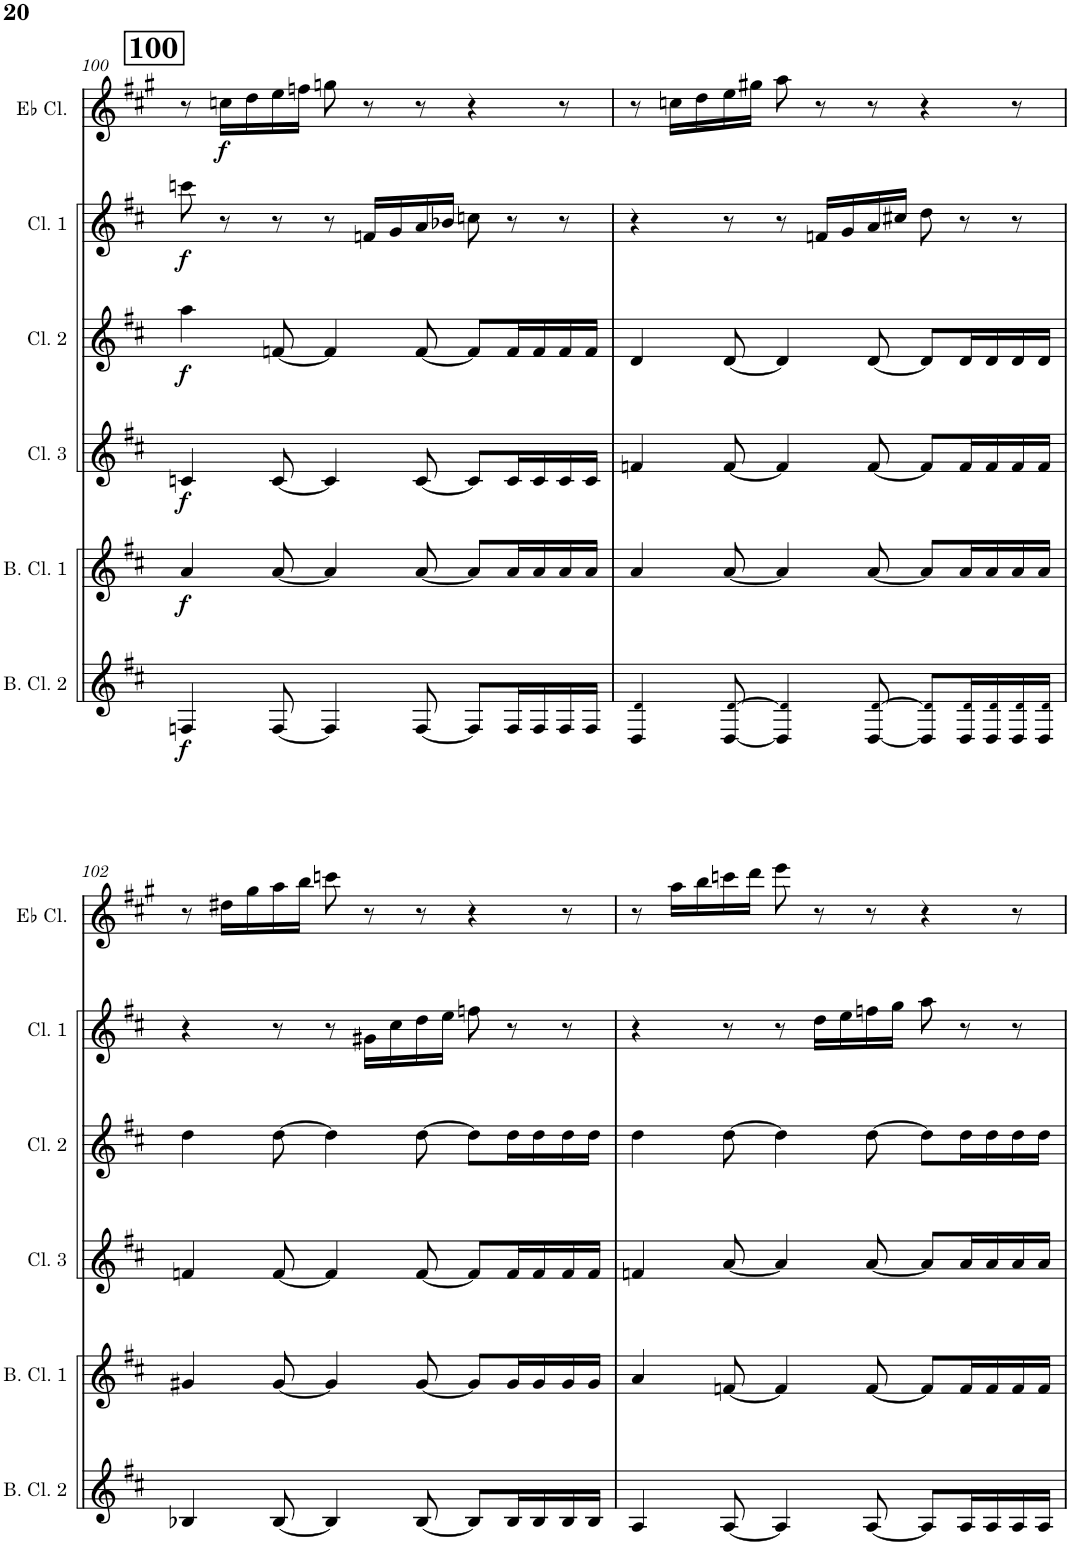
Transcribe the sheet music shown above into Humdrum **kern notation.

**kern	**dynam	**kern	**dynam	**kern	**dynam	**kern	**dynam	**kern	**dynam	**kern	**dynam
*part6	*part6	*part5	*part5	*part4	*part4	*part3	*part3	*part2	*part2	*part1	*part1
*staff6	*staff6	*staff5	*staff5	*staff4	*staff4	*staff3	*staff3	*staff2	*staff2	*staff1	*staff1
*I"Bass Clarinet 2	*	*I"Bass Clarinet 1	*	*I"Clarinet 3	*	*I"Clarinet 2	*	*I"Clarinet 1	*	*I"Clarinet in Eb	*
*I'B. Cl. 2	*	*I'B. Cl. 1	*	*I'Cl. 3	*	*I'Cl. 2	*	*I'Cl. 1	*	*	*
!!LO:PB:g=z
*clefG2	*	*clefG2	*	*clefG2	*	*clefG2	*	*clefG2	*	*clefG2	*
*Trd8c14	*	*Trd8c14	*	*Trd1c2	*	*Trd1c2	*	*Trd1c2	*	*Trd-2c-3	*
*k[f#c#]	*	*k[f#c#]	*	*k[f#c#]	*	*k[f#c#]	*	*k[f#c#]	*	*k[f#c#g#]	*
*M9/8	*	*M9/8	*	*M9/8	*	*M9/8	*	*M9/8	*	*M9/8	*
!!LO:REH:place=s1:a:B:cj:fs=14:t=100
=100	=100	=100	=100	=100	=100	=100	=100	=100	=100	=100	=100
!	!LO:DY:b	!	!LO:DY:b	!	!LO:DY:b	!	!LO:DY:b	!	!LO:DY:b	!	!
4Fn/	f	4a/	f	4cn/	f	4aa\	f	8cccn\	f	8r	.
!	!	!	!	!	!	!	!	!	!	!	!LO:DY:b
.	.	.	.	.	.	.	.	8r	.	16ccn\LL	f
.	.	.	.	.	.	.	.	.	.	16dd\	.
[8F/	.	[8a/	.	[8c/	.	[8fn/	.	8r	.	16ee\	.
.	.	.	.	.	.	.	.	.	.	16ffn\JJ	.
4F/]	.	4a/]	.	4c/]	.	4f/]	.	8r	.	8ggn\	.
.	.	.	.	.	.	.	.	16fn/LL	.	8r	.
.	.	.	.	.	.	.	.	16g/	.	.	.
[8F/	.	[8a/	.	[8c/	.	[8f/	.	16a/	.	8r	.
.	.	.	.	.	.	.	.	16b-X/JJ	.	.	.
8F/L]	.	8a/L]	.	8c/L]	.	8f/L]	.	8ccn\	.	4r	.
16F/L	.	16a/L	.	16c/L	.	16f/L	.	8r	.	.	.
16F/	.	16a/	.	16c/	.	16f/	.	.	.	.	.
16F/	.	16a/	.	16c/	.	16f/	.	8r	.	8r	.
16F/JJ	.	16a/JJ	.	16c/JJ	.	16f/JJ	.	.	.	.	.
=101	=101	=101	=101	=101	=101	=101	=101	=101	=101	=101	=101
4D/ 4d!/	.	4a/	.	4fn/	.	4d/	.	4r	.	8r	.
.	.	.	.	.	.	.	.	.	.	16ccn\LL	.
.	.	.	.	.	.	.	.	.	.	16dd\	.
[8D/ [8d!/	.	[8a/	.	[8f/	.	[8d/	.	8r	.	16ee\	.
.	.	.	.	.	.	.	.	.	.	16gg#X\JJ	.
4D/] 4d!/]	.	4a/]	.	4f/]	.	4d/]	.	8r	.	8aa\	.
.	.	.	.	.	.	.	.	16fn/LL	.	8r	.
.	.	.	.	.	.	.	.	16g/	.	.	.
[8D/ [8d!/	.	[8a/	.	[8f/	.	[8d/	.	16a/	.	8r	.
.	.	.	.	.	.	.	.	16cc#X/JJ	.	.	.
8D/] 8d!/]L	.	8a/L]	.	8f/L]	.	8d/L]	.	8dd\	.	4r	.
16D/ 16d!/L	.	16a/L	.	16f/L	.	16d/L	.	8r	.	.	.
16D/ 16d!/	.	16a/	.	16f/	.	16d/	.	.	.	.	.
16D/ 16d!/	.	16a/	.	16f/	.	16d/	.	8r	.	8r	.
16D/ 16d!/JJ	.	16a/JJ	.	16f/JJ	.	16d/JJ	.	.	.	.	.
!!LO:LB:g=z
=102	=102	=102	=102	=102	=102	=102	=102	=102	=102	=102	=102
4B-X/	.	4g#X/	.	4fn/	.	4dd\	.	4r	.	8r	.
.	.	.	.	.	.	.	.	.	.	16dd#X\LL	.
.	.	.	.	.	.	.	.	.	.	16gg#\	.
[8B-/	.	[8g#/	.	[8f/	.	[8dd\	.	8r	.	16aa\	.
.	.	.	.	.	.	.	.	.	.	16bb\JJ	.
4B-/]	.	4g#/]	.	4f/]	.	4dd\]	.	8r	.	8cccn\	.
.	.	.	.	.	.	.	.	16g#X\LL	.	8r	.
.	.	.	.	.	.	.	.	16cc#\	.	.	.
[8B-/	.	[8g#/	.	[8f/	.	[8dd\	.	16dd\	.	8r	.
.	.	.	.	.	.	.	.	16ee\JJ	.	.	.
8B-/L]	.	8g#/L]	.	8f/L]	.	8dd\L]	.	8ffn\	.	4r	.
16B-/L	.	16g#/L	.	16f/L	.	16dd\L	.	8r	.	.	.
16B-/	.	16g#/	.	16f/	.	16dd\	.	.	.	.	.
16B-/	.	16g#/	.	16f/	.	16dd\	.	8r	.	8r	.
16B-/JJ	.	16g#/JJ	.	16f/JJ	.	16dd\JJ	.	.	.	.	.
=103	=103	=103	=103	=103	=103	=103	=103	=103	=103	=103	=103
4A/	.	4a/	.	4fn/	.	4dd\	.	4r	.	8r	.
.	.	.	.	.	.	.	.	.	.	16aa\LL	.
.	.	.	.	.	.	.	.	.	.	16bb\	.
[8A/	.	[8fn/	.	[8a/	.	[8dd\	.	8r	.	16cccn\	.
.	.	.	.	.	.	.	.	.	.	16ddd\JJ	.
4A/]	.	4f/]	.	4a/]	.	4dd\]	.	8r	.	8eee\	.
.	.	.	.	.	.	.	.	16dd\LL	.	8r	.
.	.	.	.	.	.	.	.	16ee\	.	.	.
[8A/	.	[8f/	.	[8a/	.	[8dd\	.	16ffn\	.	8r	.
.	.	.	.	.	.	.	.	16gg\JJ	.	.	.
8A/L]	.	8f/L]	.	8a/L]	.	8dd\L]	.	8aa\	.	4r	.
16A/L	.	16f/L	.	16a/L	.	16dd\L	.	8r	.	.	.
16A/	.	16f/	.	16a/	.	16dd\	.	.	.	.	.
16A/	.	16f/	.	16a/	.	16dd\	.	8r	.	8r	.
16A/JJ	.	16f/JJ	.	16a/JJ	.	16dd\JJ	.	.	.	.	.
=	=	=	=	=	=	=	=	=	=	=	=
*-	*-	*-	*-	*-	*-	*-	*-	*-	*-	*-	*-
